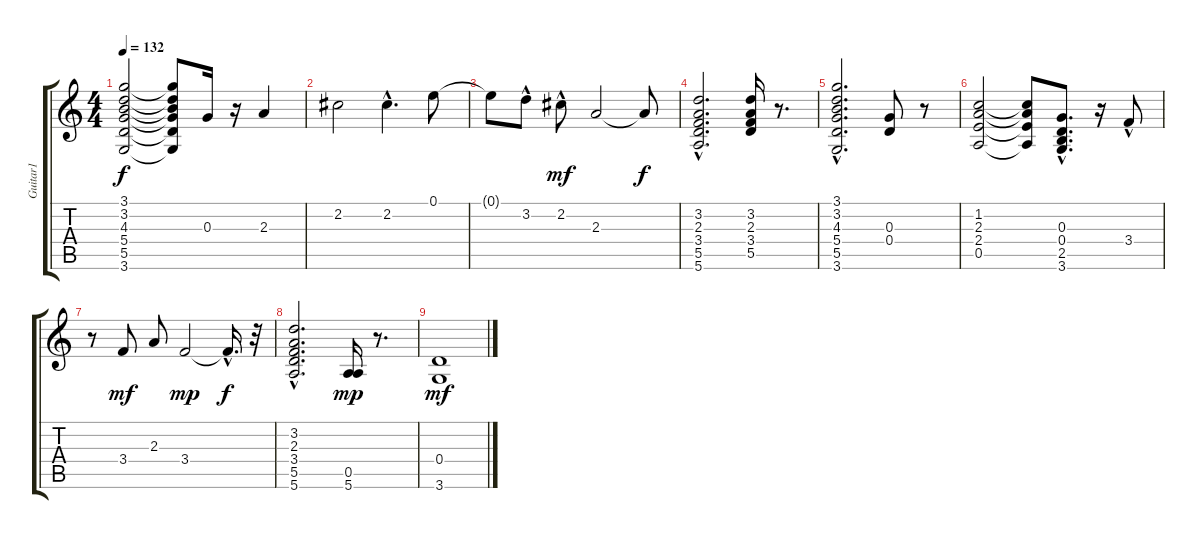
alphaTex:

\track ("Guitar1" "Guitar1") {instrument electricguitarclean}
\staff {score tabs}
\tuning (E4 B3 G3 D3 A2 E2) {hide}
\ts (4 4)
\tempo 132
\clef g2
\ks c
(3.1 3.2 4.3 5.4 5.5 3.6).2{dy f} (3.1{t} 3.2{t} 4.3{t} 5.4{t} 5.5{t} 3.6{t}).8 0.3.16 r.16 2.3.4 |
2.2.2 2.2{hac}.4{d} 0.1.8 |
0.1{t}.8 3.2{hac}.8 2.2{hac}.8{dy mf} 2.3.2 2.3{t}.8{dy f} |
(3.2{hac} 2.3{hac} 3.4{hac} 5.5{hac} 5.6{hac}).2{d} (3.2 2.3 3.4 5.5).16 r.8{d} |
(3.1{hac} 3.2{hac} 4.3{hac} 5.4{hac} 5.5{hac} 3.6{hac}).2{d} (0.3 0.4).8 r.8 |
(1.2 2.3 2.4 0.5).2 (1.2{t} 2.3{t} 2.4{t} 0.5{t}).8 (0.3{hac} 0.4{hac} 2.5{hac} 3.6{hac}).8{d} r.16 3.4{hac}.8 |
r.8 3.4.8{dy mf} 2.3.8 3.4.2{dy mp} 3.4{hac t}.16{d dy f} r.32 |
(3.2{hac} 2.3{hac} 3.4{hac} 5.5{hac} 5.6{hac}).2{d} (0.5 5.6).16{dy mp} r.8{d} |
(0.4 3.6).1{dy mf}
